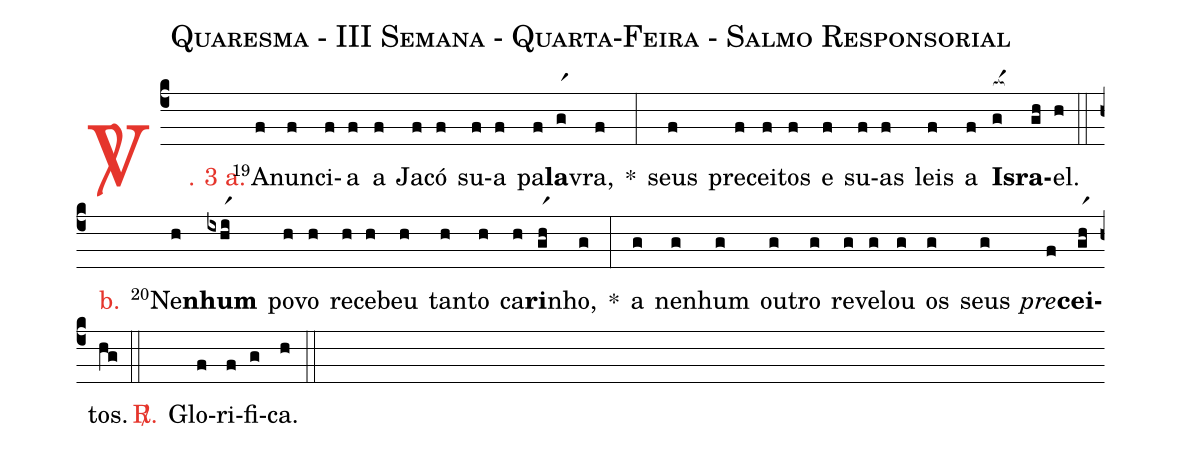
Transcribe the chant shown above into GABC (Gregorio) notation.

name: Quaresma - III Semana - Quarta-Feira - Salmo Responsorial;
%%
(c4)

<c><sp>V/</sp>. 3 a.</c>() <v>\VSup{19}</v>A(f)nun(f)ci(f)a(f) a(f) Ja(f)có(f) su(f)a(f) pa(f)<b>la</b>(gr1)vra,(f) *(:)
seus(f) pre(f)cei(f)tos(f) e(f) su(f)as(f) leis(f) a(f) <b>Is</b>(g[ocba:1{])<b>ra</b>(gh[ocba:0}])el.(h)

(::)

<nlba><c>b.</c>() <v>\VSup{20}</v>Ne</nlba>(h)<b>nhum</b>(ixhr1i) po(h)vo(h) re(h)ce(h)beu(h) tan(h)to(h) ca(h)<b>ri</b>(gr1h)nho,(g) *(:)
a(g) ne(g)nhum(g) ou(g)tro(g) re(g)ve(g)lou(g) os(g) seus(g) <i>pre</i>(f)<b>cei</b>(gr1h)tos.(hg)

(::)

<nlba><c><sp>R/</sp>.</c>() Glo</nlba>(f)ri(f)fi(g)ca.(h)

(::)
